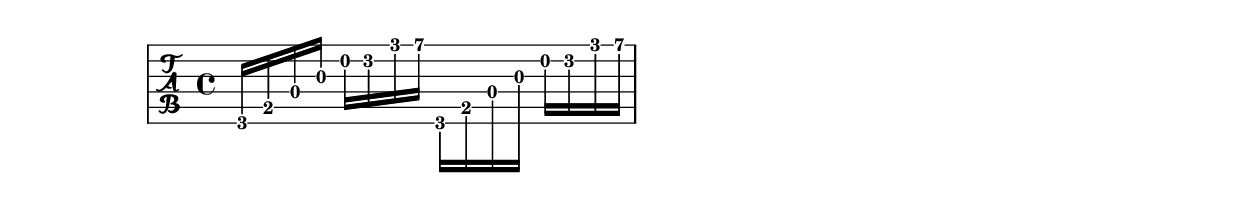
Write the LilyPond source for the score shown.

% Do not edit this file; it is automatically
% generated from Documentation/snippets/new
% This file is in the public domain.
%% Note: this file works from version 2.13.4
\version "2.13.16"

\header {
%% Translation of GIT committish: 5a7301fc350ffc3ab5bd3a2084c91666c9e9a549
  texidoces = "
La dirección de las plicas se contola de la misma forma en la
tablatura que en la notación tradicional. Las barras se pueden
poner horizontales, como se muestra en este ejemplo.

"
  doctitlees = "Comportamiento de las plicas y las barras de corchea en tablaturas"


%% Translation of GIT committish: 0a868be38a775ecb1ef935b079000cebbc64de40
  texidocde = "
Die Richtung von Hälsen wird in Tabulaturen genauso wie in normaler Notation
eingestellt.  Balken können horizontal eingestellt werden, wie das Beispiel
zeigt.

"
  doctitlede = "Hals- und Balkenverhalten in einer Tabulatur"

%% Translation of GIT committish: 718fa63a806b2ae307f320e250bc83236e9cd136

  texidocfr = "
La direction des hampes se gère dans les tablatures tout comme en
notation traditionnelle.  Les ligatures peuvent être mises à l'horizontale
comme le montre cet exemple.

"
  doctitlefr = "Hampes et ligatures en mode tablature"


  lsrtags = "fretted-strings"
  texidoc = "
The direction of stems is controlled the same way in tablature as in
traditional notation.  Beams can be made horizontal, as shown in this
example.
"
  doctitle = "Stem and beam behavior in tablature"
} % begin verbatim


\new TabStaff {
  \relative c {
    \tabFullNotation
    g16 b d g b d g b
    \stemDown
    \override Beam #'damping = #+inf.0
    g,,16 b d g b d g b
  }
}
